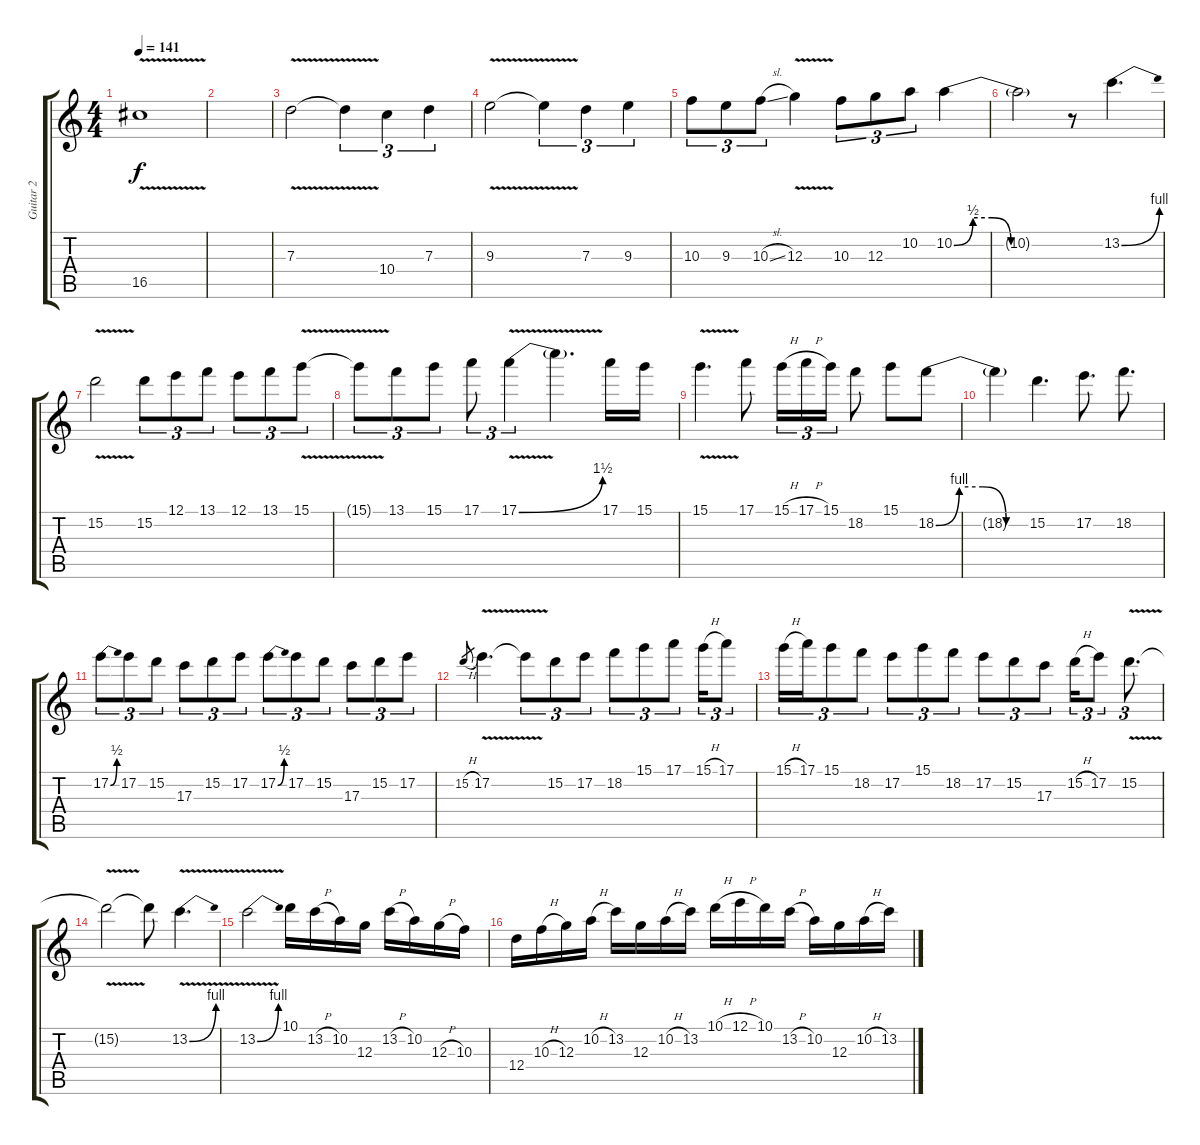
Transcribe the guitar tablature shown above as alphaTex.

\track ("Guitar 2" "Guitar 2") {instrument overdrivenguitar}
\staff {score tabs}
\tuning (E4 B3 G3 D3 A2 E2) {hide}
\ts (4 4)
\tempo 141
\clef g2
\ks c
16.5{v}.1{dy f} |
|
7.3{v}.2 7.3{t}.4{tu (3 2)} 10.4.4{tu (3 2)} 7.3.4{tu (3 2)} |
9.3{v}.2 9.3{t}.4{tu (3 2)} 7.3.4{tu (3 2)} 9.3.4{tu (3 2)} |
10.3.8{tu (3 2)} 9.3.8{tu (3 2)} 10.3{sl}.8{tu (3 2)} 12.3{v}.4 10.3.8{tu (3 2)} 12.3.8{tu (3 2)} 10.2.8{tu (3 2)} 10.2{be (custom 0 0 10 2 20 2 30 0 60 0)}.4 |
10.2{t}.2 r.8 13.2{be (bend 0 0 60 4)}.4{d} |
15.2{v}.2 15.2.8{tu (3 2)} 12.1.8{tu (3 2)} 13.1.8{tu (3 2)} 12.1.8{tu (3 2)} 13.1.8{tu (3 2)} 15.1{v}.8{tu (3 2)} |
15.1{t}.8{tu (3 2)} 13.1.8{tu (3 2)} 15.1.8{tu (3 2)} 17.1.8{tu (3 2)} 17.1{be (bend 0 0 60 6) v}.4{tu (3 2)} 17.1{t}.4{d} 17.1.16 15.1.16 |
15.1{v}.4{d} 17.1.8 15.1{h}.16{tu (3 2)} 17.1{h}.16{tu (3 2)} 15.1.16{tu (3 2)} 18.2.8 15.1.8 18.2{be (custom 0 0 15 4 30 4 45 0 47 0 60 0)}.8 |
18.2{t}.4 15.2.4{d} 17.2.8{d} 18.2.8{d} |
17.2{be (bend 0 0 60 2)}.8{tu (3 2)} 17.2.8{tu (3 2)} 15.2.8{tu (3 2)} 17.3.8{tu (3 2)} 15.2.8{tu (3 2)} 17.2.8{tu (3 2)} 17.2{be (bend 0 0 60 2)}.8{tu (3 2)} 17.2.8{tu (3 2)} 15.2.8{tu (3 2)} 17.3.8{tu (3 2)} 15.2.8{tu (3 2)} 17.2.8{tu (3 2)} |
15.2{h}.8{gr} 17.2{v}.4{d} 17.2{t}.8{tu (3 2)} 15.2.8{tu (3 2)} 17.2.8{tu (3 2)} 18.2.8{tu (3 2)} 15.1.8{tu (3 2)} 17.1.8{tu (3 2)} 15.1{h}.16{tu (3 2)} 17.1.8{tu (3 2)} |
15.1{h}.16{tu (3 2)} 17.1.16{tu (3 2)} 15.1.8{tu (3 2)} 18.2.8{tu (3 2)} 17.2.8{tu (3 2)} 15.1.8{tu (3 2)} 18.2.8{tu (3 2)} 17.2.8{tu (3 2)} 15.2.8{tu (3 2)} 17.3.8{tu (3 2)} 15.2{h}.16{tu (3 2)} 17.2.8{tu (3 2)} 15.2{v}.8{d tu (3 2)} |
15.2{t}.2 15.2{t}.8 13.2{be (bend 0 0 60 4) v}.4{d} |
13.2{be (bend 0 0 60 4) v}.2 10.1.16 13.2{h}.16 10.2.16 12.3.16 13.2{h}.16 10.2.16 12.3{h}.16 10.3.16 |
12.4.16 10.3{h}.16 12.3.16 10.2{h}.16 13.2.16 12.3.16 10.2{h}.16 13.2.16 10.1{h}.16 12.1{h}.16 10.1.16 13.2{h}.16 10.2.16 12.3.16 10.2{h}.16 13.2.16
